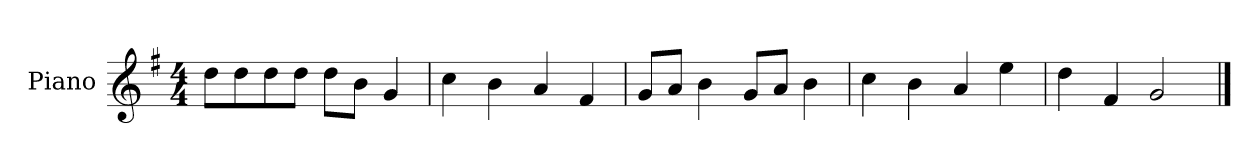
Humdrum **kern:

**kern
*part1
*staff1
*I"Piano
*I'P-no
*clefG2
*k[f#]
*M4/4
*MM90
=1
8dd\L
8dd\
8dd\
8dd\J
8dd\L
8b\J
4g/
=2
4cc\
4b\
4a/
4f#/
=3
8g/L
8a/J
4b\
8g/L
8a/J
4b\
=4
4cc\
4b\
4a/
4ee\
=5
4dd\
4f#/
2g/
==
*-
